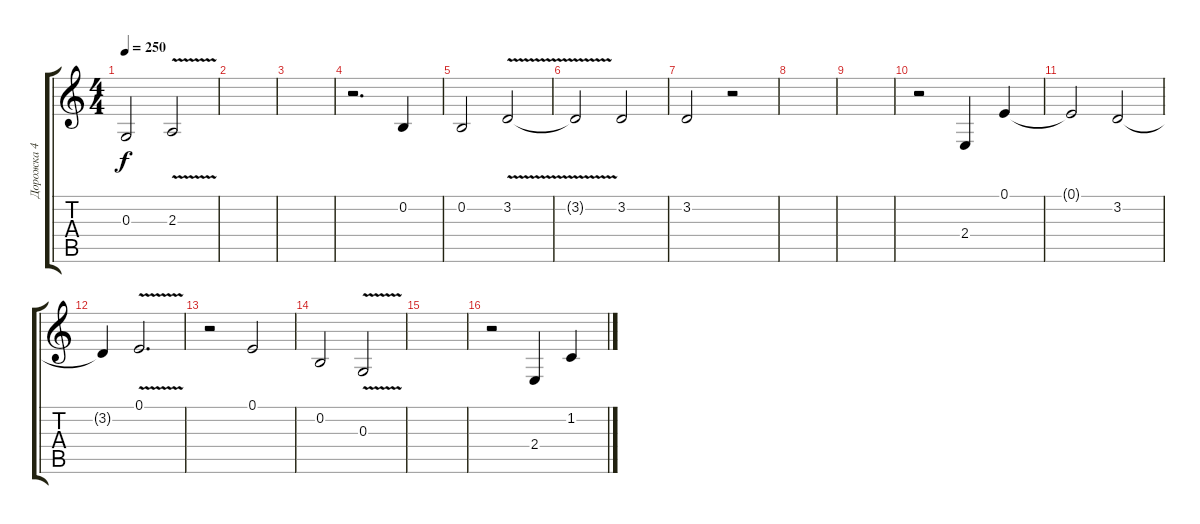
\track ("Дорожка 4" "Дорожка 4") {instrument lead6voice}
\staff {score tabs}
\tuning (E4 B3 G3 D3 A2 E2) {hide}
\ts (4 4)
\tempo 250
\clef g2
\ks c
0.3.2{dy f} 2.3{v}.2 |
|
|
r.2{d} 0.2.4 |
0.2.2 3.2{v}.2 |
3.2{t}.2 3.2.2 |
3.2.2 r.2 |
|
|
r.2 2.4.4 0.1.4 |
0.1{t}.2 3.2.2 |
3.2{t}.4 0.1{v}.2{d} |
r.2 0.1.2 |
0.2.2 0.3{v}.2 |
|
r.2 2.4.4 1.2.4
